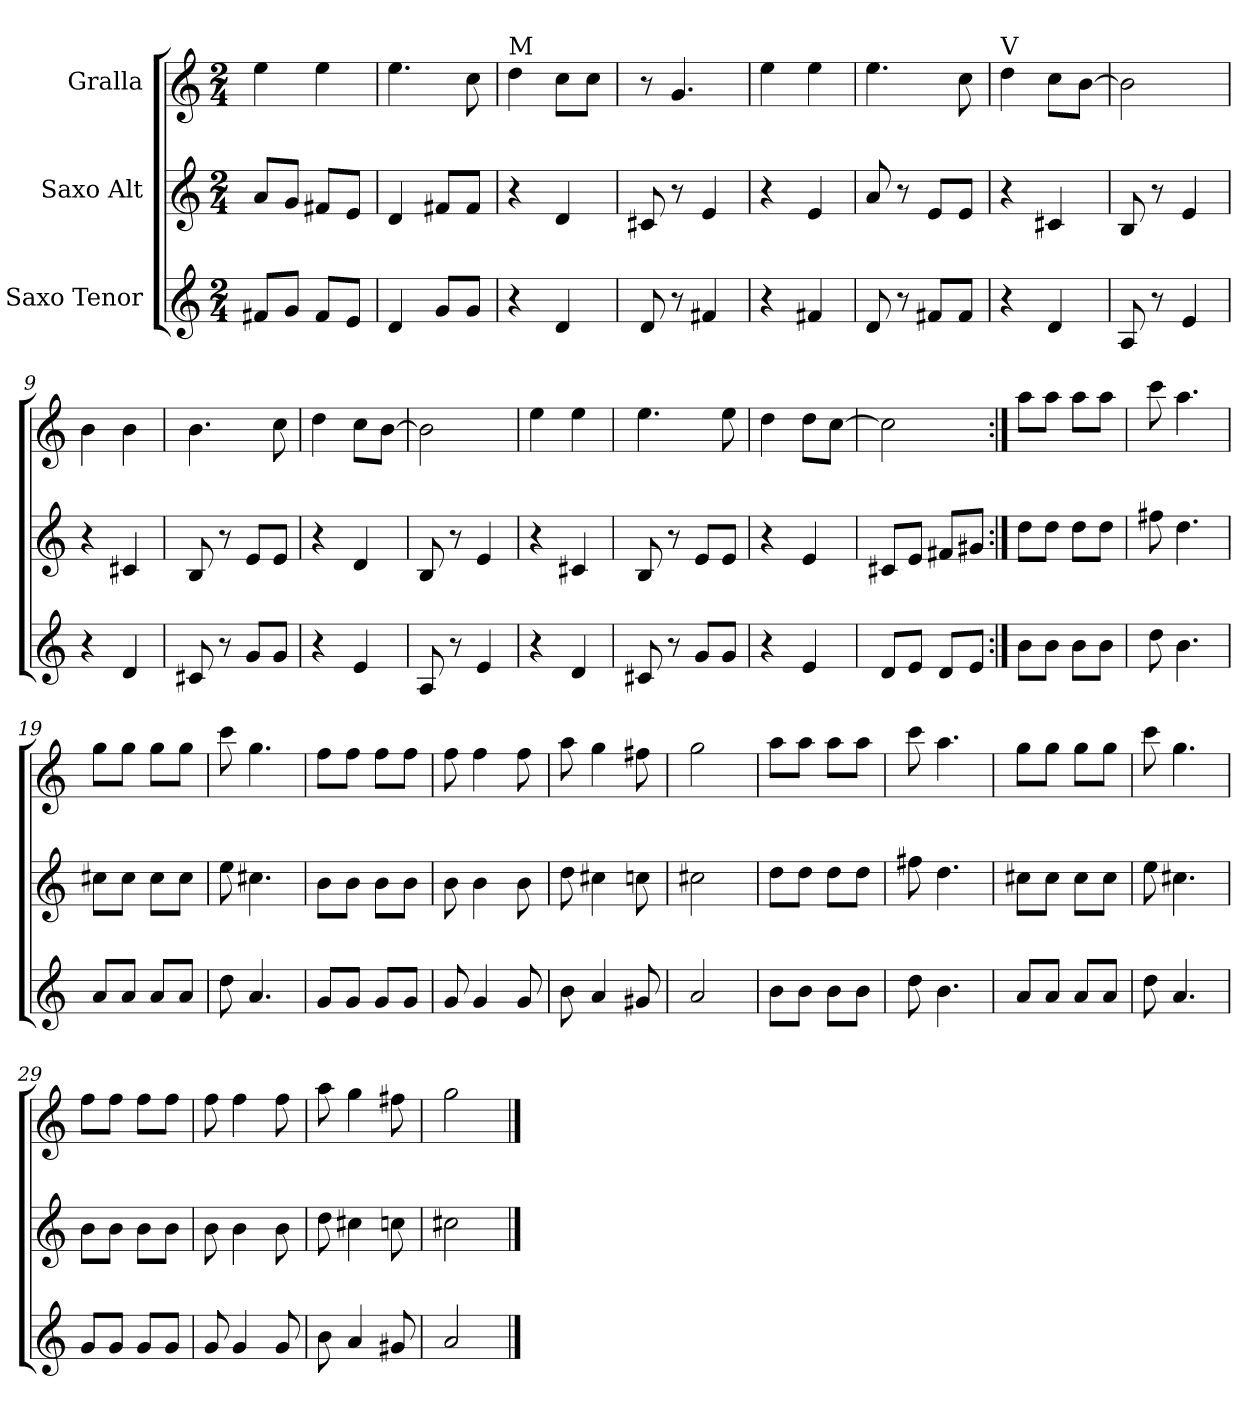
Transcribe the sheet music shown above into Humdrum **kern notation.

**kern	**kern	**kern
*part3	*part2	*part1
*staff3	*staff2	*staff1
*I"Saxo Tenor	*I"Saxo Alt	*I"Gralla
*clefG2	*clefG2	*clefG2
*k[]	*k[]	*k[]
*M2/4	*M2/4	*M2/4
=1	=1	=1
8f#/L	8a/L	4ee
8g/J	8g/J	.
8f#/L	8f#/L	4ee
8e/J	8e/J	.
=2	=2	=2
4d	4d	4.ee
8g/L	8f#/L	.
8g/J	8f#/J	8cc
=3	=3	=3
!	!	!LO:TX:t=M
4r	4r	4dd
4d	4d	8cc\L
.	.	8cc\J
=4	=4	=4
8d	8c#	8r
8r	8r	4.g
4f#	4e	.
=5	=5	=5
4r	4r	4ee
4f#	4e	4ee
=6	=6	=6
8d	8a	4.ee
8r	8r	.
8f#/L	8e/L	.
8f#/J	8e/J	8cc
=7	=7	=7
!	!	!LO:TX:t=V
4r	4r	4dd
4d	4c#	8cc\L
.	.	[8b\J
=8	=8	=8
8A	8B	2b]
8r	8r	.
4e	4e	.
=9	=9	=9
4r	4r	4b
4d	4c#	4b
=10	=10	=10
8c#	8B	4.b
8r	8r	.
8g/L	8e/L	.
8g/J	8e/J	8cc
=11	=11	=11
4r	4r	4dd
4e	4d	8cc\L
.	.	[8b\J
=12	=12	=12
8A	8B	2b]
8r	8r	.
4e	4e	.
=13	=13	=13
4r	4r	4ee
4d	4c#	4ee
=14	=14	=14
8c#	8B	4.ee
8r	8r	.
8g/L	8e/L	.
8g/J	8e/J	8ee
=15	=15	=15
4r	4r	4dd
4e	4e	8dd\L
.	.	[8cc\J
=16	=16	=16
8d/L	8c#/L	2cc]
8e/J	8e/J	.
8d/L	8f#/L	.
8e/J	8g#/J	.
=17:|!	=17:|!	=17:|!
8b\L	8dd\L	8aa\L
8b\J	8dd\J	8aa\J
8b\L	8dd\L	8aa\L
8b\J	8dd\J	8aa\J
=18	=18	=18
8dd	8ff#	8ccc
4.b	4.dd	4.aa
=19	=19	=19
8a/L	8cc#\L	8gg\L
8a/J	8cc#\J	8gg\J
8a/L	8cc#\L	8gg\L
8a/J	8cc#\J	8gg\J
=20	=20	=20
8dd	8ee	8ccc
4.a	4.cc#	4.gg
=21	=21	=21
8g/L	8b\L	8ff\L
8g/J	8b\J	8ff\J
8g/L	8b\L	8ff\L
8g/J	8b\J	8ff\J
=22	=22	=22
8g	8b	8ff
4g	4b	4ff
8g	8b	8ff
=23	=23	=23
8b	8dd	8aa
4a	4cc#	4gg
8g#	8cc	8ff#
=24	=24	=24
2a	2cc#	2gg
=25	=25	=25
8b\L	8dd\L	8aa\L
8b\J	8dd\J	8aa\J
8b\L	8dd\L	8aa\L
8b\J	8dd\J	8aa\J
=26	=26	=26
8dd	8ff#	8ccc
4.b	4.dd	4.aa
=27	=27	=27
8a/L	8cc#\L	8gg\L
8a/J	8cc#\J	8gg\J
8a/L	8cc#\L	8gg\L
8a/J	8cc#\J	8gg\J
=28	=28	=28
8dd	8ee	8ccc
4.a	4.cc#	4.gg
=29	=29	=29
8g/L	8b\L	8ff\L
8g/J	8b\J	8ff\J
8g/L	8b\L	8ff\L
8g/J	8b\J	8ff\J
=30	=30	=30
8g	8b	8ff
4g	4b	4ff
8g	8b	8ff
=31	=31	=31
8b	8dd	8aa
4a	4cc#	4gg
8g#	8cc	8ff#
=32	=32	=32
2a	2cc#	2gg
==	==	==
*-	*-	*-
